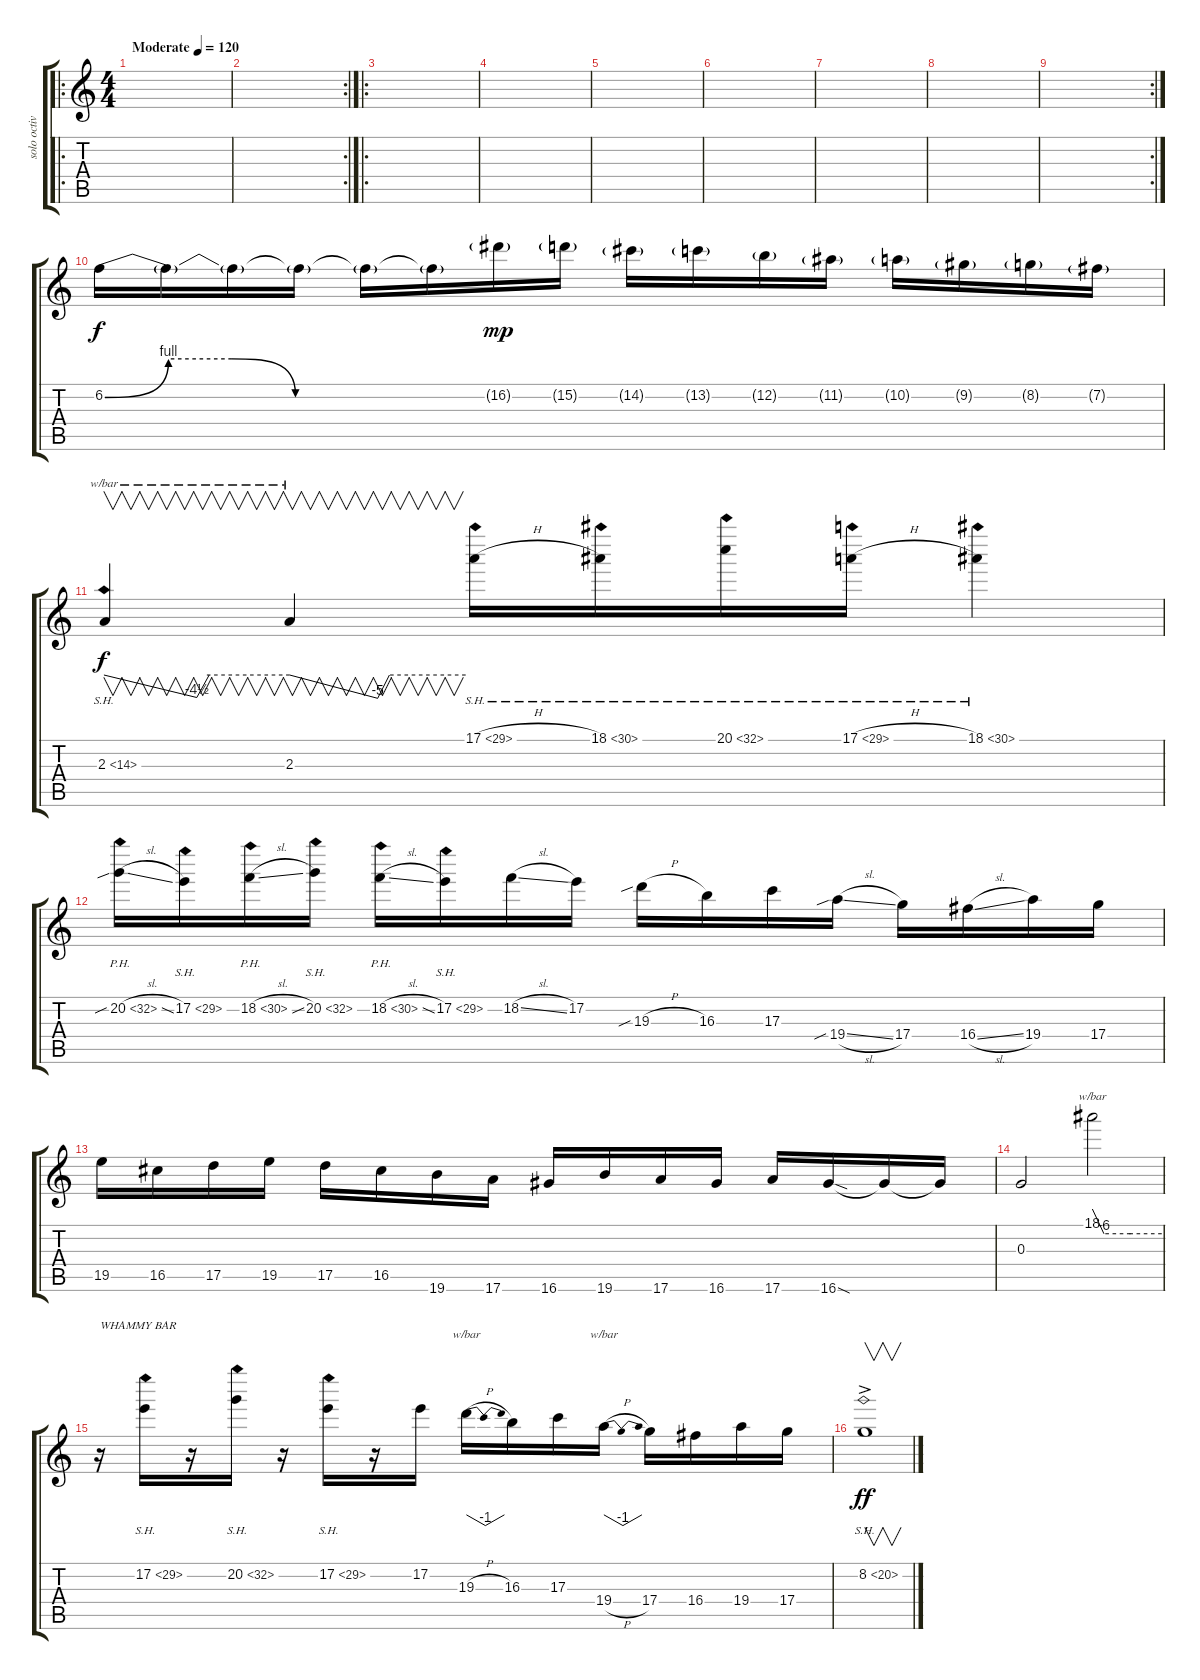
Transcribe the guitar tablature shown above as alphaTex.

\track ("solo octive genarter" "solo octiv") {instrument distortionguitar}
\staff {score tabs}
\tuning (E4 B3 G3 D3 A2 E2) {hide}
\ro
\ts (4 4)
\tempo (120 "Moderate")
\clef g2
\ks c
|
\rc 2
|
\ro
|
|
|
|
|
|
\rc 2
|
6.2{be (custom 0 0 10 4 20 4 30 0 60 0)}.16 6.2{t}.16 6.2{t}.16 6.2{t}.16 6.2{t}.16 6.2{t}.16 16.2{g}.16{dy mp} 15.2{g}.16 14.2{g}.16 13.2{g}.16 12.2{g}.16 11.2{g}.16 10.2{g}.16 9.2{g}.16 8.2{g}.16 7.2{g}.16 |
2.3{sh 12}.4{v tbe (custom default 0 0 30 -18 34 0 60 0) dy f} 2.3.4{v tbe (custom default 0 0 30 -20 34 0 60 0)} 17.1{sh 12 h}.16 18.1{sh 12}.16 20.1{sh 12}.16 17.1{sh 12 h}.16 18.1{sh 12}.4 |
20.2{ph 12 sib sl}.16 17.2{sh 12}.16 18.2{ph 12 sl}.16 20.2{sh 12}.16 18.2{ph 12 sl}.16 17.2{sh 12}.16 18.2{sl}.16 17.2.16 19.3{sib h}.16 16.3.16 17.3.16 19.4{sib sl}.16 17.4.16 16.4{sl}.16 19.4.16 17.4.16 |
19.5.16 16.5.16 17.5.16 19.5.16 17.5.16 16.5.16 19.6.16 17.6.16 16.6.16 19.6.16 17.6.16 16.6.16 17.6.16 16.6{sod}.16 16.6{t}.16 16.6{t}.16 |
0.3.2 18.1.2{tbe (custom default 0 0 10 -24 33 -24 60 -24)} |
r.16{txt "WHAMMY BAR"} 17.2{sh 12}.16 r.16 20.2{sh 12}.16 r.16 17.2{sh 12}.16 r.16 17.2.16 19.3{h}.16{tbe (dip default 0 0 30 -4 60 0)} 16.3.16 17.3.16 19.4{h}.16{tbe (dip default 0 0 30 -4 60 0)} 17.4.16 16.4.16 19.4.16 17.4.16 |
8.2{sh 12 ac}.1{v dy ff}
